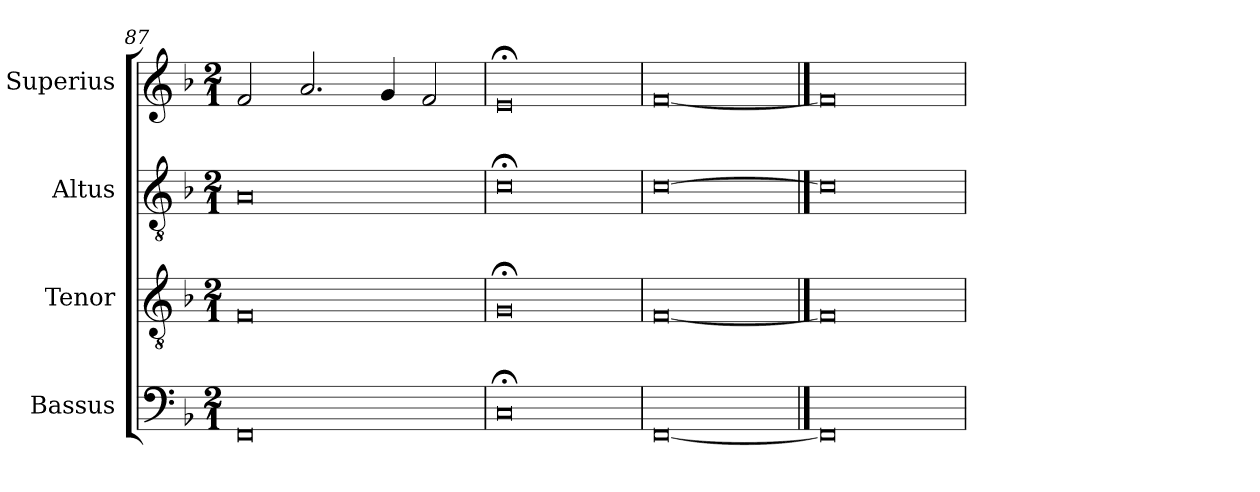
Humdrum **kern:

**kern	**kern	**kern	**kern
*part4	*part3	*part2	*part1
*staff4	*staff3	*staff2	*staff1
*I"Bassus	*I"Tenor	*I"Altus	*I"Superius
*I'B	*I'T	*I'A	*I'S
*clefF4	*clefGv2	*clefGv2	*clefG2
*k[b-]	*k[b-]	*k[b-]	*k[b-]
*F:	*F:	*F:	*F:
*M2/1	*M2/1	*M2/1	*M2/1
=87	=87	=87	=87
0FF	0F	0A	2f
.	.	.	2.a
.	.	.	4g
.	.	.	2f
=88	=88	=88	=88
0C;<	0G;<	0c;<	0e;<
=89	=89	=89	=89
[0FF	[0F	[0c	[0f
==90	==90	==90	==90
0FF]	0F]	0c]	0f]
=	=	=	=
*-	*-	*-	*-
